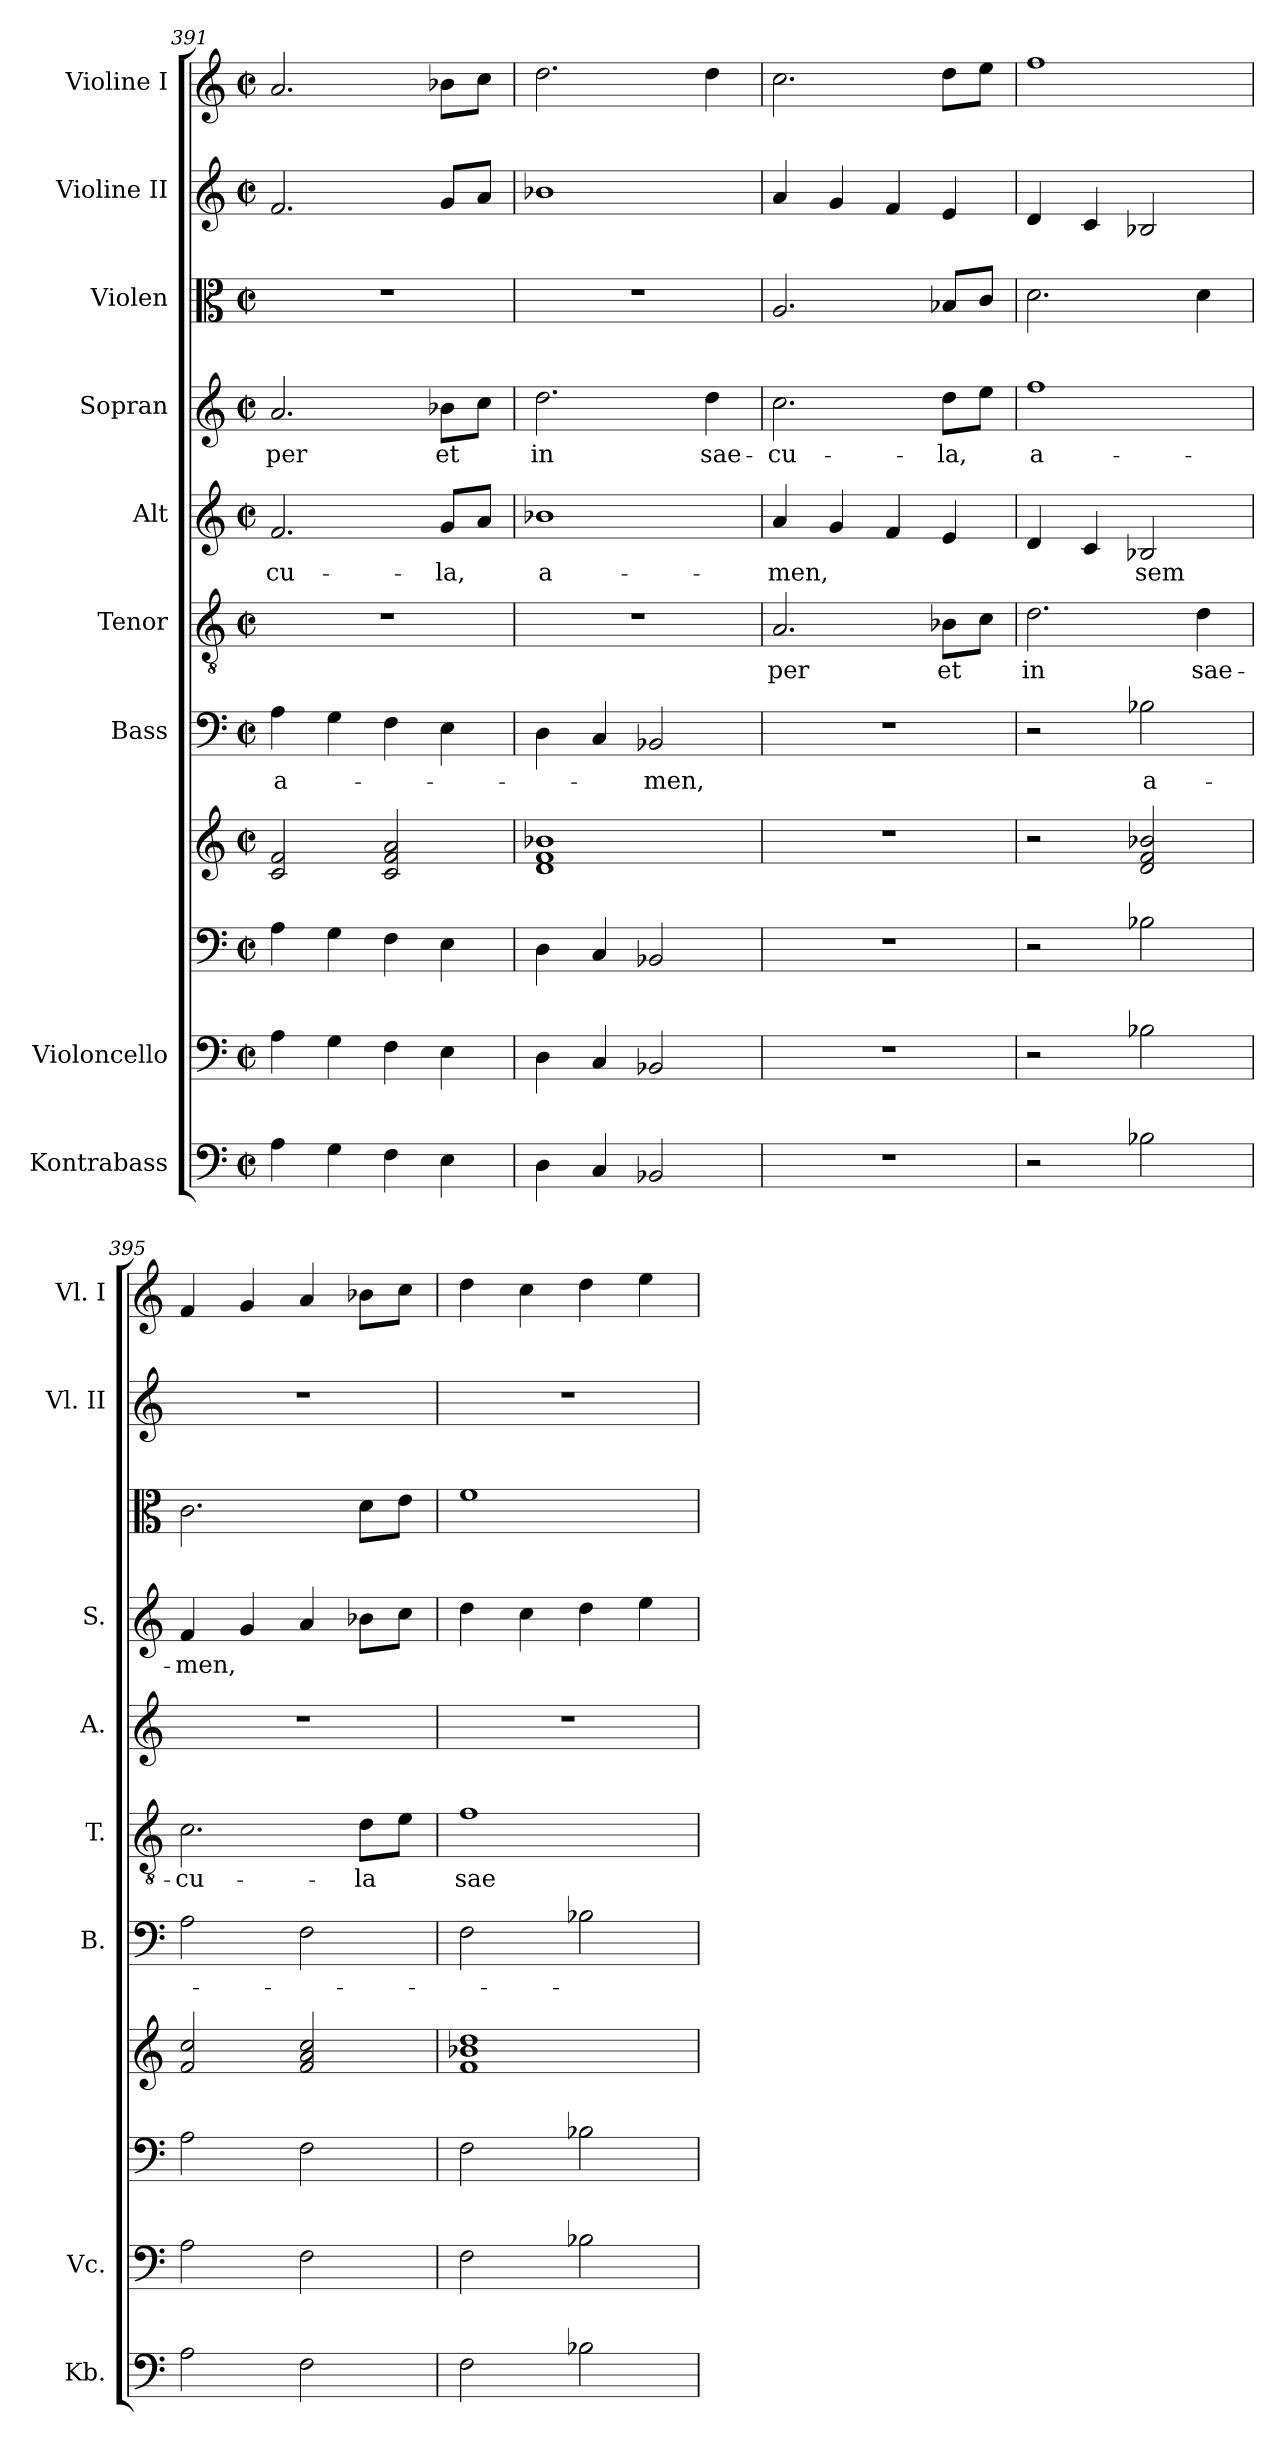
**kern	**kern	**kern	**kern	**kern	**text	**kern	**text	**kern	**text	**kern	**text	**kern	**kern	**kern
*part10	*part9	*part8	*part8	*part7	*part7	*part6	*part6	*part5	*part5	*part4	*part4	*part3	*part2	*part1
*staff11	*staff10	*staff9	*staff8	*staff7	*staff7	*staff6	*staff6	*staff5	*staff5	*staff4	*staff4	*staff3	*staff2	*staff1
*I"Kontrabass	*I"Violoncello	*	*	*I"Bass	*	*I"Tenor	*	*I"Alt	*	*I"Sopran	*	*I"Violen	*I"Violine II	*I"Violine I
*I'Kb.	*I'Vc.	*	*	*I'B.	*	*I'T.	*	*I'A.	*	*I'S.	*	*	*I'Vl. II	*I'Vl. I
*clefF4	*clefF4	*clefF4	*clefG2	*clefF4	*	*clefGv2	*	*clefG2	*	*clefG2	*	*clefC3	*clefG2	*clefG2
*ITrd7c12	*	*	*	*	*	*	*	*	*	*	*	*	*	*
*k[]	*k[]	*k[]	*k[]	*k[]	*	*k[]	*	*k[]	*	*k[]	*	*k[]	*k[]	*k[]
*C:	*C:	*C:	*C:	*C:	*	*C:	*	*C:	*	*C:	*	*C:	*C:	*C:
*M2/2	*M2/2	*M2/2	*M2/2	*M2/2	*	*M2/2	*	*M2/2	*	*M2/2	*	*M2/2	*M2/2	*M2/2
*met(c|)	*met(c|)	*met(c|)	*met(c|)	*met(c|)	*	*met(c|)	*	*met(c|)	*	*met(c|)	*	*met(c|)	*met(c|)	*met(c|)
=391	=391	=391	=391	=391	=391	=391	=391	=391	=391	=391	=391	=391	=391	=391
!	!	!	!	!	!LO:LY:b	!	!	!	!LO:LY:b	!	!LO:LY:b	!	!	!
4AA\	4A\	4A\	2c/ 2f/	4A\	a-	1r	.	2.f/	-cu-	2.a/	-per	1r	2.f/	2.a/
4GG\	4G\	4G\	.	4G\	.	.	.	.	.	.	.	.	.	.
4FF\	4F\	4F\	2c/ 2f/ 2a/	4F\	.	.	.	.	.	.	.	.	.	.
!	!	!	!	!	!	!	!	!	!LO:LY:b	!	!LO:LY:b	!	!	!
4EE\	4E\	4E\	.	4E\	.	.	.	8g/L	-la,	8b-X\L	et	.	8g/L	8b-X\L
.	.	.	.	.	.	.	.	8a/J	.	8cc\J	.	.	8a/J	8cc\J
=392	=392	=392	=392	=392	=392	=392	=392	=392	=392	=392	=392	=392	=392	=392
!	!	!	!	!	!	!	!	!	!LO:LY:b	!	!LO:LY:b	!	!	!
4DD\	4D\	4D\	1d 1f 1b-X	4D\	.	1r	.	1b-X	a-	2.dd\	in	1r	1b-X	2.dd\
4CC/	4C/	4C/	.	4C/	.	.	.	.	.	.	.	.	.	.
!	!	!	!	!	!LO:LY:b	!	!	!	!	!	!	!	!	!
2BBB-X/	2BB-X/	2BB-X/	.	2BB-X/	-men,	.	.	.	.	.	.	.	.	.
!	!	!	!	!	!	!	!	!	!	!	!LO:LY:b	!	!	!
.	.	.	.	.	.	.	.	.	.	4dd\	sae-	.	.	4dd\
=393	=393	=393	=393	=393	=393	=393	=393	=393	=393	=393	=393	=393	=393	=393
!	!	!	!	!	!	!	!LO:LY:b	!	!LO:LY:b	!	!LO:LY:b	!	!	!
1r	1r	1r	1r	1r	.	2.A/	-per	4a/	-men,	2.cc\	-cu-	2.A/	4a/	2.cc\
.	.	.	.	.	.	.	.	4g/	.	.	.	.	4g/	.
.	.	.	.	.	.	.	.	4f/	.	.	.	.	4f/	.
!	!	!	!	!	!	!	!LO:LY:b	!	!	!	!LO:LY:b	!	!	!
.	.	.	.	.	.	8B-X\L	et	4e/	.	8dd\L	-la,	8B-X/L	4e/	8dd\L
.	.	.	.	.	.	8c\J	.	.	.	8ee\J	.	8c/J	.	8ee\J
!!LO:PB:g=z
=394	=394	=394	=394	=394	=394	=394	=394	=394	=394	=394	=394	=394	=394	=394
!	!	!	!	!	!	!	!LO:LY:b	!	!	!	!LO:LY:b	!	!	!
2r	2r	2r	2r	2r	.	2.d\	in	4d/	.	1ff	a-	2.d\	4d/	1ff
.	.	.	.	.	.	.	.	4c/	.	.	.	.	4c/	.
!	!	!	!	!	!LO:LY:b	!	!	!	!LO:LY:b	!	!	!	!	!
2BB-X\	2B-X\	2B-X\	2d/ 2f/ 2b-X/	2B-X\	a-	.	.	2B-X/	sem-	.	.	.	2B-X/	.
!	!	!	!	!	!	!	!LO:LY:b	!	!	!	!	!	!	!
.	.	.	.	.	.	4d\	sae-	.	.	.	.	4d\	.	.
=395	=395	=395	=395	=395	=395	=395	=395	=395	=395	=395	=395	=395	=395	=395
!	!	!	!	!	!	!	!LO:LY:b	!	!	!	!LO:LY:b	!	!	!
2AA\	2A\	2A\	2f/ 2cc/	2A\	.	2.c\	-cu-	1r	.	4f/	-men,	2.c\	1r	4f/
.	.	.	.	.	.	.	.	.	.	4g/	.	.	.	4g/
2FF\	2F\	2F\	2f/ 2a/ 2cc/	2F\	.	.	.	.	.	4a/	.	.	.	4a/
!	!	!	!	!	!	!	!LO:LY:b	!	!	!	!	!	!	!
.	.	.	.	.	.	8d\L	-la	.	.	8b-X\L	.	8d\L	.	8b-X\L
.	.	.	.	.	.	8e\J	.	.	.	8cc\J	.	8e\J	.	8cc\J
=396	=396	=396	=396	=396	=396	=396	=396	=396	=396	=396	=396	=396	=396	=396
!	!	!	!	!	!	!	!LO:LY:b	!	!	!	!	!	!	!
2FF\	2F\	2F\	1f 1b-X 1dd	2F\	.	1f	sae-	1r	.	4dd\	.	1f	1r	4dd\
.	.	.	.	.	.	.	.	.	.	4cc\	.	.	.	4cc\
2BB-X\	2B-X\	2B-X\	.	2B-X\	.	.	.	.	.	4dd\	.	.	.	4dd\
.	.	.	.	.	.	.	.	.	.	4ee\	.	.	.	4ee\
=	=	=	=	=	=	=	=	=	=	=	=	=	=	=
*-	*-	*-	*-	*-	*-	*-	*-	*-	*-	*-	*-	*-	*-	*-
